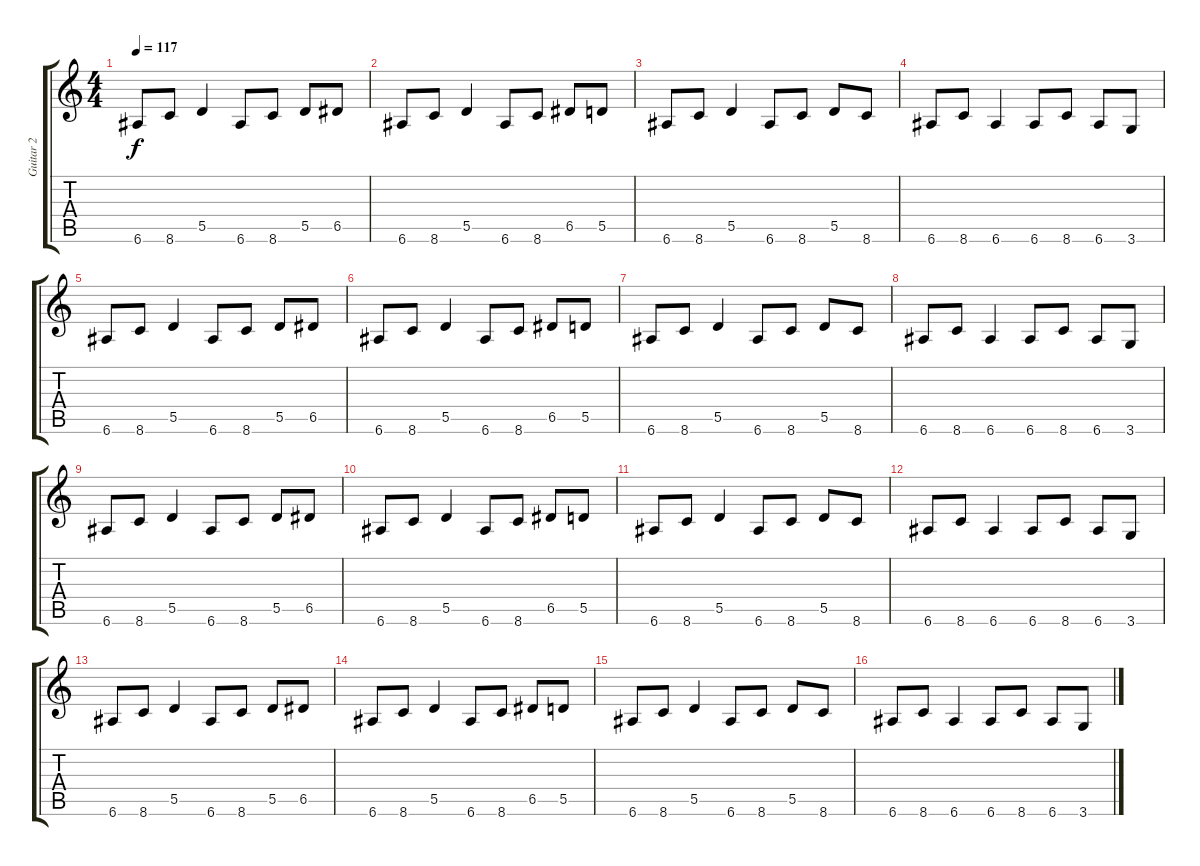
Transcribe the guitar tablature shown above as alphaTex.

\track ("Guitar 2" "Guitar 2") {instrument acousticguitarnylon}
\staff {score tabs}
\tuning (E4 B3 G3 D3 A2 E2) {hide}
\ts (4 4)
\tempo 117
\clef g2
\ks c
6.6.8{dy f} 8.6.8 5.5.4 6.6.8 8.6.8 5.5.8 6.5.8 |
6.6.8 8.6.8 5.5.4 6.6.8 8.6.8 6.5.8 5.5.8 |
6.6.8 8.6.8 5.5.4 6.6.8 8.6.8 5.5.8 8.6.8 |
6.6.8 8.6.8 6.6.4 6.6.8 8.6.8 6.6.8 3.6.8 |
6.6.8 8.6.8 5.5.4 6.6.8 8.6.8 5.5.8 6.5.8 |
6.6.8 8.6.8 5.5.4 6.6.8 8.6.8 6.5.8 5.5.8 |
6.6.8 8.6.8 5.5.4 6.6.8 8.6.8 5.5.8 8.6.8 |
6.6.8 8.6.8 6.6.4 6.6.8 8.6.8 6.6.8 3.6.8 |
6.6.8 8.6.8 5.5.4 6.6.8 8.6.8 5.5.8 6.5.8 |
6.6.8 8.6.8 5.5.4 6.6.8 8.6.8 6.5.8 5.5.8 |
6.6.8 8.6.8 5.5.4 6.6.8 8.6.8 5.5.8 8.6.8 |
6.6.8 8.6.8 6.6.4 6.6.8 8.6.8 6.6.8 3.6.8 |
6.6.8 8.6.8 5.5.4 6.6.8 8.6.8 5.5.8 6.5.8 |
6.6.8 8.6.8 5.5.4 6.6.8 8.6.8 6.5.8 5.5.8 |
6.6.8 8.6.8 5.5.4 6.6.8 8.6.8 5.5.8 8.6.8 |
6.6.8 8.6.8 6.6.4 6.6.8 8.6.8 6.6.8 3.6.8
